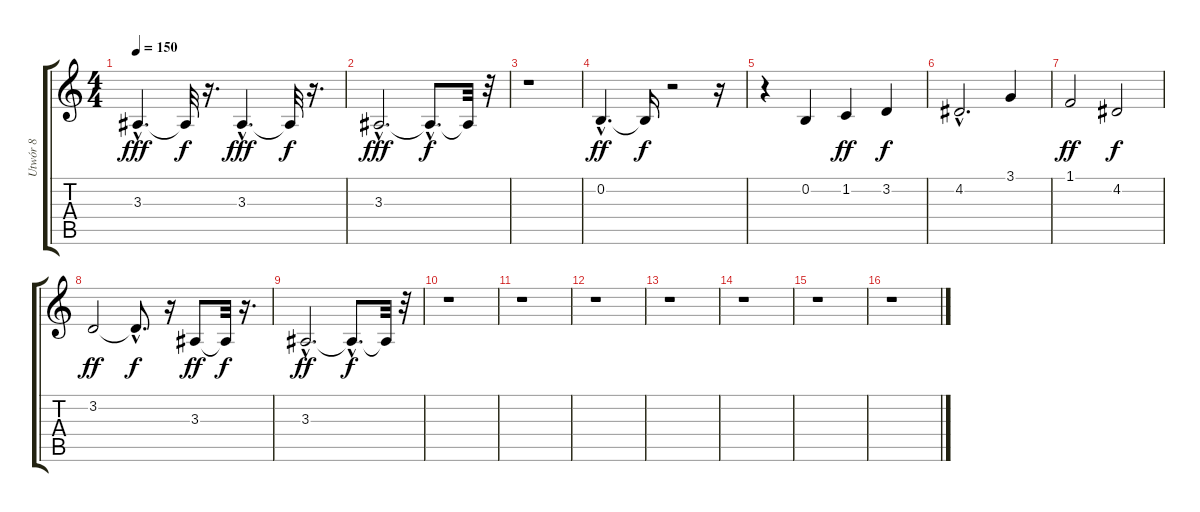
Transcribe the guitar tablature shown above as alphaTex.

\track ("Utwór 8" "Utwór 8") {instrument lead6voice}
\staff {score tabs}
\tuning (E4 B3 G3 D3 A2 E2) {hide}
\ts (4 4)
\tempo 150
\clef g2
\ks c
3.3{hac}.4{d dy fff} 3.3{t}.32{dy f} r.16{d} 3.3{hac}.4{d dy fff} 3.3{t}.32{dy f} r.16{d} |
3.3{hac}.2{d dy fff} 3.3{hac t}.8{d dy f} 3.3{t}.32 r.32 |
r.1 |
0.2{hac}.4{d dy ff} 0.2{t}.16{dy f} r.2 r.16 |
r.4 0.2.4 1.2.4{dy ff} 3.2.4{dy f} |
4.2{hac}.2{d} 3.1.4 |
1.1.2{dy ff} 4.2.2{dy f} |
3.2.2{dy ff} 3.2{hac t}.8{d dy f} r.16 3.3.8{dy ff} 3.3{t}.32{dy f} r.16{d} |
3.3{hac}.2{d dy ff} 3.3{hac t}.8{d dy f} 3.3{t}.32 r.32 |
r.1 |
r.1 |
r.1 |
r.1 |
r.1 |
r.1 |
r.1
